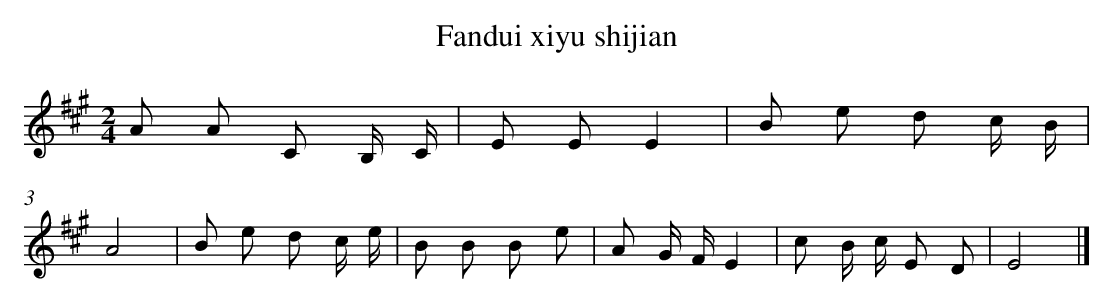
X:1
T: Fandui xiyu shijian
L: 1/8
M: 2/4
K: A
A A C B,/ C/ [I:setbarnb 1]|
E EE2 |
B e d c/ B/ |
A4 |
B e d c/ e/ |
B B B e |
A G/ F/E2 |
c B/ c/ E D |
E4 |]
